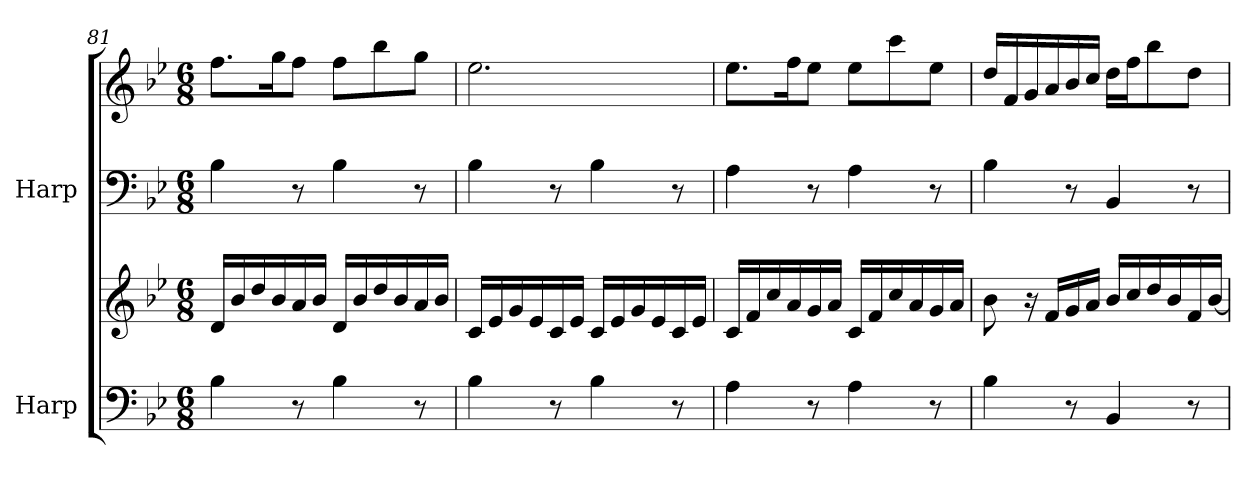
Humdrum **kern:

**kern	**kern	**kern	**kern
*part2	*part2	*part1	*part1
*staff4	*staff3	*staff2	*staff1
*I"Harp	*	*I"Harp	*
*I'Hp	*	*I'Hp	*
*clefF4	*clefG2	*clefF4	*clefG2
*k[b-e-]	*k[b-e-]	*k[b-e-]	*k[b-e-]
*M6/8	*M6/8	*M6/8	*M6/8
=81	=81	=81	=81
4B-\	16d/LL	4B-\	8.ff\L
.	16b-/	.	.
.	16dd/	.	.
.	16b-/	.	16gg\K
8r	16a/	8r	8ff\J
.	16b-/JJ	.	.
4B-\	16d/LL	4B-\	8ff\L
.	16b-/	.	.
.	16dd/	.	8bb-\
.	16b-/	.	.
8r	16a/	8r	8gg\J
.	16b-/JJ	.	.
!!LO:PB:g=z
=82	=82	=82	=82
4B-\	16c/LL	4B-\	2.ee-\
.	16e-/	.	.
.	16g/	.	.
.	16e-/	.	.
8r	16c/	8r	.
.	16e-/JJ	.	.
4B-\	16c/LL	4B-\	.
.	16e-/	.	.
.	16g/	.	.
.	16e-/	.	.
8r	16c/	8r	.
.	16e-/JJ	.	.
=83	=83	=83	=83
4A\	16c/LL	4A\	8.ee-\L
.	16f/	.	.
.	16cc/	.	.
.	16a/	.	16ff\K
8r	16g/	8r	8ee-\J
.	16a/JJ	.	.
4A\	16c/LL	4A\	8ee-\L
.	16f/	.	.
.	16cc/	.	8ccc\
.	16a/	.	.
8r	16g/	8r	8ee-\J
.	16a/JJ	.	.
=84	=84	=84	=84
4B-\	8b-\	4B-\	16dd/LL
.	.	.	16f/
.	16r	.	16g/
.	16f/LL	.	16a/
8r	16g/	8r	16b-/
.	16a/JJ	.	16cc/JJ
4BB-/	16b-/LL	4BB-/	16dd\LL
.	16cc/	.	16ff\J
.	16dd/	.	8bb-\
.	16b-/	.	.
8r	16f/	8r	8dd\J
.	[16b-/JJ	.	.
=	=	=	=
*-	*-	*-	*-
